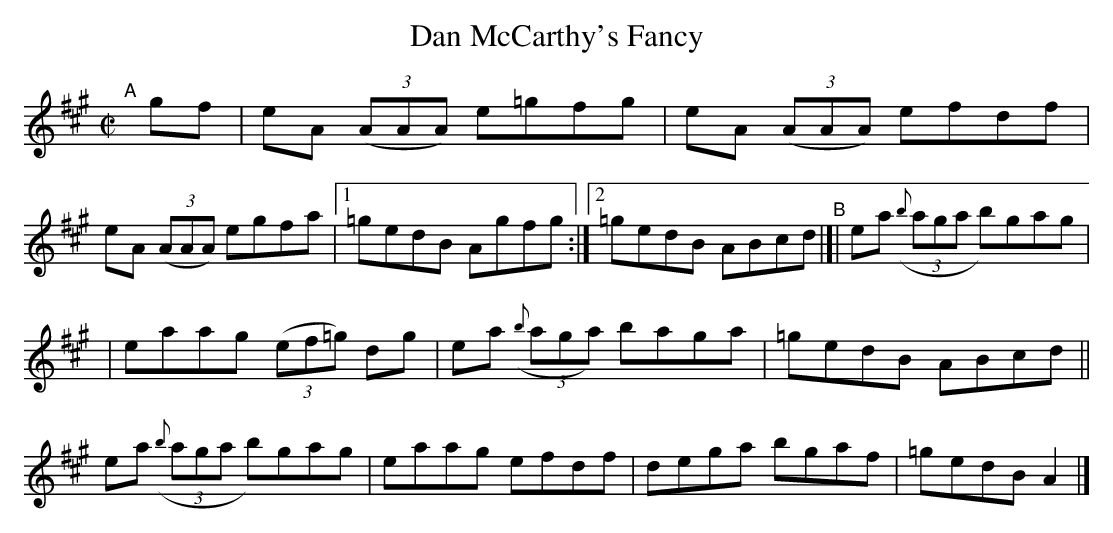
X:1
T: Dan McCarthy's Fancy
M: C|
L: 1/8
K: A
"^A"[|]\
gf | eA (3(AAA) e=gfg | eA (3(AAA) efdf | eA (3(AAA) egfa |[1 =gedB Agfg :|[2 =gedB ABcd "^B"|[| ea (3({b}aga b)gag |
| eaag (3(ef=g) dg | ea (3({b}aga) baga | =gedB ABcd || ea (3({b}aga b)gag | eaag efdf | dega bgaf | =gedB A2 |]
